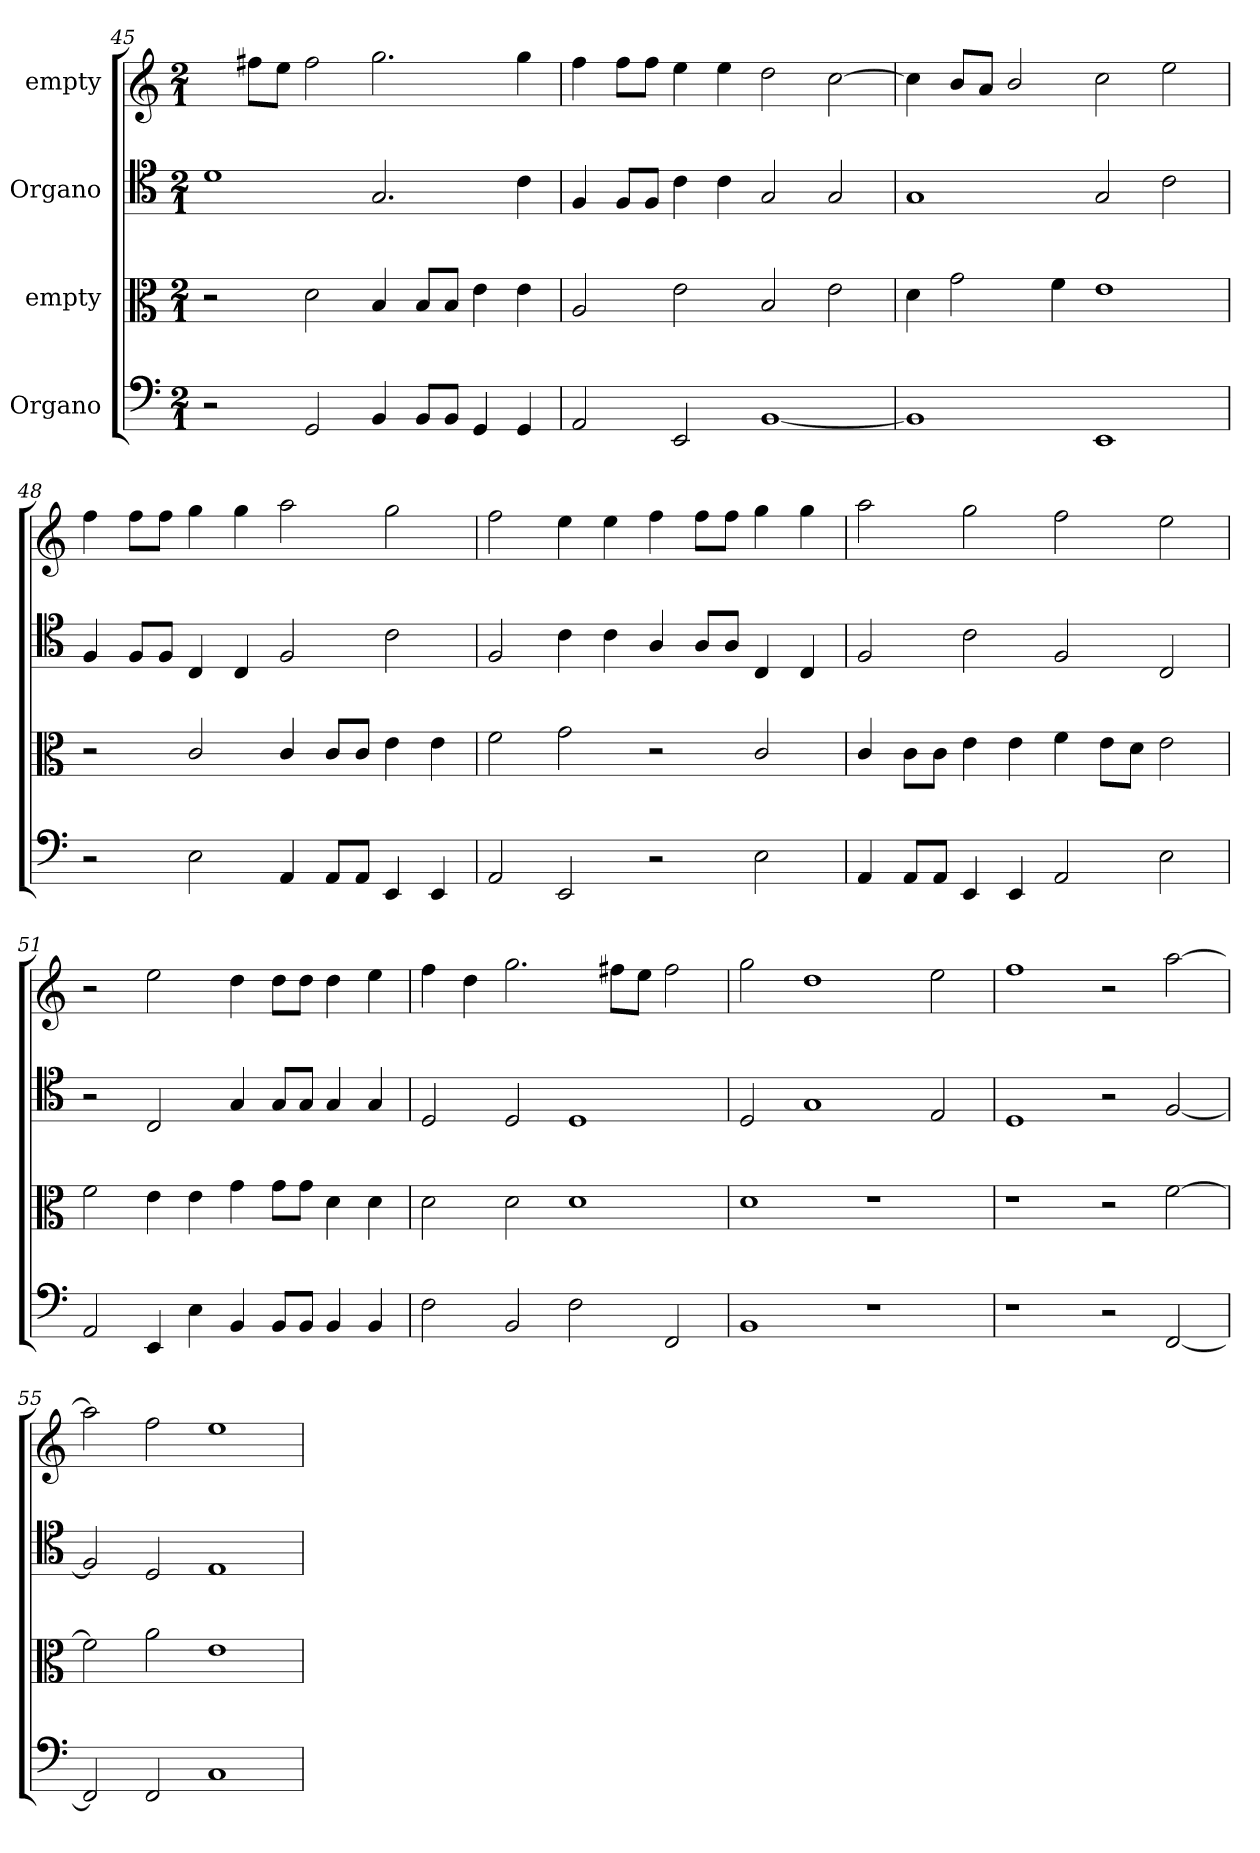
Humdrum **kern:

**kern	**kern	**kern	**kern
*part4	*part3	*part2	*part1
*staff4	*staff3	*staff2	*staff1
*I"Organo	*I"empty	*I"Organo	*I"empty
*clefF5	*clefC3	*clefC4	*clefG2
*k[]	*k[]	*k[]	*k[]
*C:	*C:	*C:	*C:
*M2/1	*M2/1	*M2/1	*M2/1
=45	=45	=45	=45
2r	2r	1d\	4ryy
.	.	.	8ff#X\L
.	.	.	8ee\J
2EE/	2d\	.	2ff#\
4GG/	4B/	2.G/	2.gg\
8GG/L	8B/L	.	.
8GG/J	8B/J	.	.
4EE/	4e\	.	.
4EE/	4e\	4c\	4gg\
=46	=46	=46	=46
2FF/	2A/	4F/	4ff\
.	.	8F/L	8ff\L
.	.	8F/J	8ff\J
2CC/	2e\	4c\	4ee\
.	.	4c\	4ee\
[1GG/	2B/	2G/	2dd\
.	2e\	2G/	[2cc\
=47	=47	=47	=47
1GG/]	4d\	1G/	4cc\]
.	2g\	.	8b/L
.	.	.	8a/J
.	.	.	2b/
.	4f\	.	.
1CC/	1e\	2G/	2cc\
.	.	2c\	2ee\
=48	=48	=48	=48
2r	2r	4F/	4ff\
.	.	8F/L	8ff\L
.	.	8F/J	8ff\J
2C\	2c/	4C/	4gg\
.	.	4C/	4gg\
4FF/	4c/	2F/	2aa\
8FF/L	8c/L	.	.
8FF/J	8c/J	.	.
4CC/	4e\	2c\	2gg\
4CC/	4e\	.	.
=49	=49	=49	=49
2FF/	2f\	2F/	2ff\
2CC/	2g\	4c\	4ee\
.	.	4c\	4ee\
2r	2r	4A/	4ff\
.	.	8A/L	8ff\L
.	.	8A/J	8ff\J
2C\	2c/	4C/	4gg\
.	.	4C/	4gg\
=50	=50	=50	=50
4FF/	4c/	2F/	2aa\
8FF/L	8c\L	.	.
8FF/J	8c\J	.	.
4CC/	4e\	2c\	2gg\
4CC/	4e\	.	.
2FF/	4f\	2F/	2ff\
.	8e\L	.	.
.	8d\J	.	.
2C\	2e\	2C/	2ee\
=51	=51	=51	=51
2FF/	2f\	2r	2r
4CC/	4e\	2C/	2ee\
4C\	4e\	.	.
4GG/	4g\	4G/	4dd\
8GG/L	8g\L	8G/L	8dd\L
8GG/J	8g\J	8G/J	8dd\J
4GG/	4d\	4G/	4dd\
4GG/	4d\	4G/	4ee\
=52	=52	=52	=52
2D\	2d\	2D/	4ff\
.	.	.	4dd\
2GG/	2d\	2D/	2.gg\
2D\	1d\	1D/	.
.	.	.	8ff#X\L
.	.	.	8ee\J
2DD/	.	.	2ff#\
=53	=53	=53	=53
1GG/	1d\	2D/	2gg\
.	.	1G/	1dd\
1r	1r	.	.
.	.	2E/	2ee\
=54	=54	=54	=54
1r	1r	1D/	1ff\
2r	2r	2r	2r
[2DD/	[2f\	[2F/	[2aa\
=55	=55	=55	=55
2DD/]	2f\]	2F/]	2aa\]
2DD/	2a\	2D/	2ff\
1AA/	1e\	1E/	1ee\
=	=	=	=
*-	*-	*-	*-
